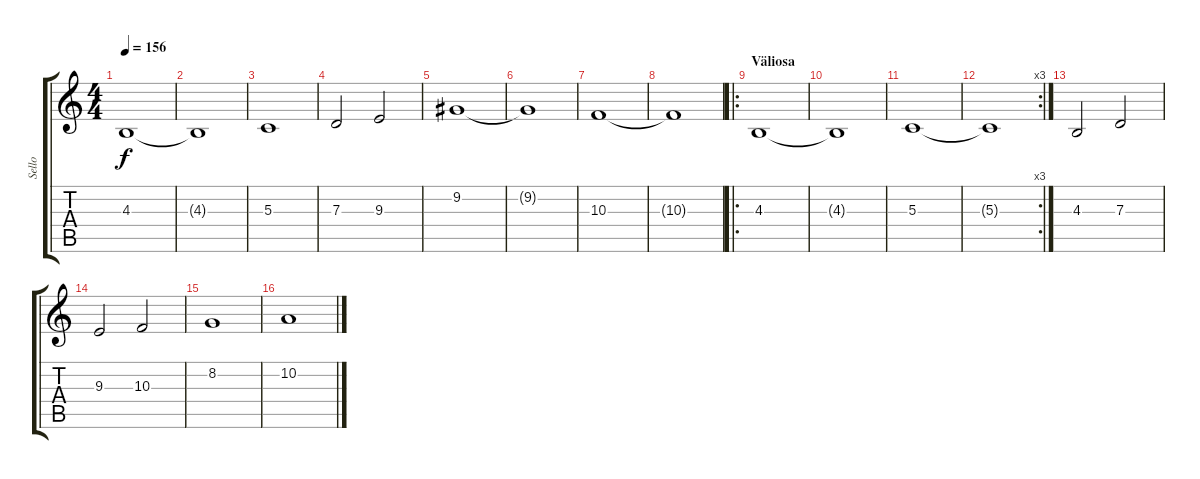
\track ("Sello" "Sello") {instrument cello}
\staff {score tabs}
\tuning (E4 B3 G3 D3 A2 D2) {hide}
\ts (4 4)
\tempo 156
\clef g2
\ks c
4.3.1{dy f} |
4.3{t}.1 |
5.3.1 |
7.3.2 9.3.2 |
9.2.1 |
9.2{t}.1 |
10.3.1 |
10.3{t}.1 |
\ro
\section ("" "Väliosa")
4.3.1{volume 10} |
4.3{t}.1 |
5.3.1 |
\rc 3
5.3{t}.1 |
4.3.2{volume 13} 7.3.2 |
9.3.2 10.3.2 |
8.2.1 |
10.2.1
